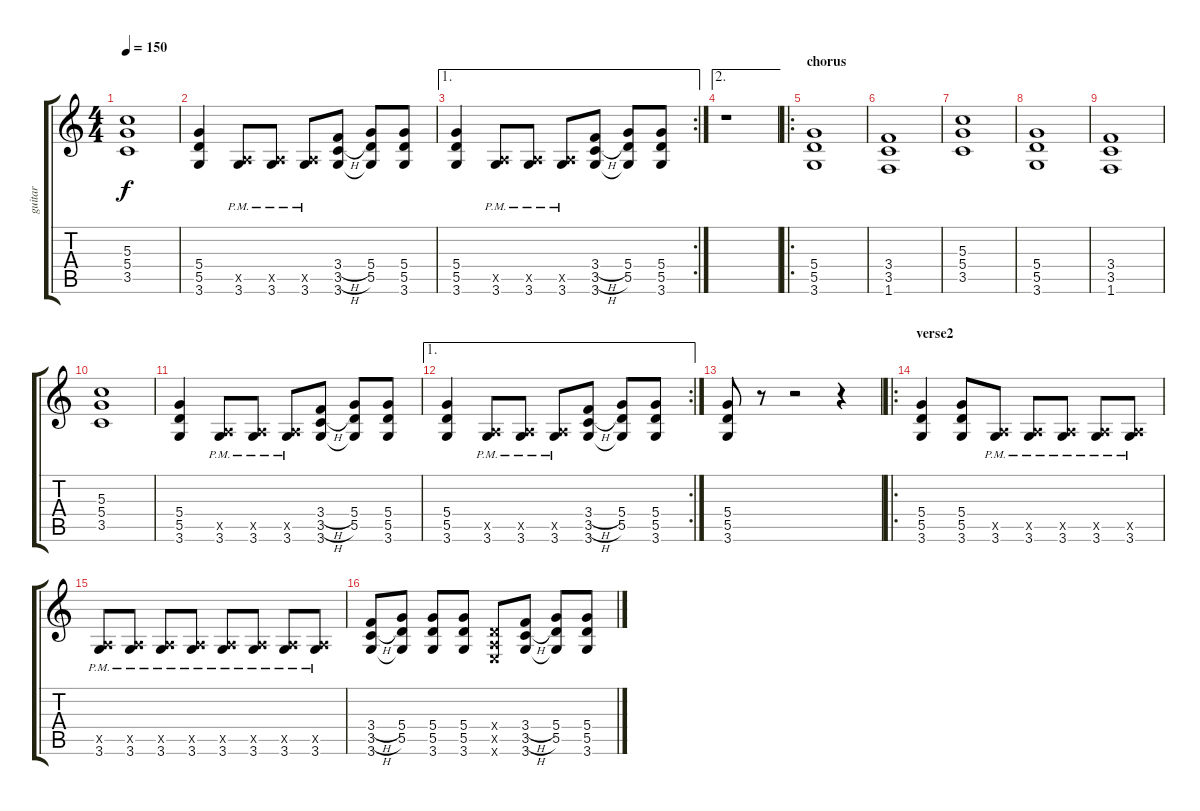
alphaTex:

\track ("guitar" "guitar") {instrument distortionguitar}
\staff {score tabs}
\tuning (E4 B3 G3 D3 A2 E2) {hide}
\ts (4 4)
\tempo 150
\clef g2
\ks c
(5.3 5.4 3.5).1{dy f} |
(5.4 5.5 3.6).4 (0.5{x} 3.6{pm}).8 (0.5{x} 3.6{pm}).8 (0.5{x} 3.6{pm}).8 (3.4{h} 3.5{h} 3.6).8 (5.4 5.5 3.6{t}).8 (5.4 5.5 3.6).8 |
\ae 1
\rc 2
(5.4 5.5 3.6).4 (0.5{x} 3.6{pm}).8 (0.5{x} 3.6{pm}).8 (0.5{x} 3.6{pm}).8 (3.4{h} 3.5{h} 3.6).8 (5.4 5.5 3.6{t}).8 (5.4 5.5 3.6).8 |
\ae 2
r.1 |
\ro
\section ("" "chorus")
(5.4 5.5 3.6).1 |
(3.4 3.5 1.6).1 |
(5.3 5.4 3.5).1 |
(5.4 5.5 3.6).1 |
(3.4 3.5 1.6).1 |
(5.3 5.4 3.5).1 |
(5.4 5.5 3.6).4 (0.5{x} 3.6{pm}).8 (0.5{x} 3.6{pm}).8 (0.5{x} 3.6{pm}).8 (3.4{h} 3.5{h} 3.6).8 (5.4 5.5 3.6{t}).8 (5.4 5.5 3.6).8 |
\ae 1
\rc 2
(5.4 5.5 3.6).4 (0.5{x} 3.6{pm}).8 (0.5{x} 3.6{pm}).8 (0.5{x} 3.6{pm}).8 (3.4{h} 3.5{h} 3.6).8 (5.4 5.5 3.6{t}).8 (5.4 5.5 3.6).8 |
(5.4 5.5 3.6).8 r.8 r.2 r.4 |
\ro
\section ("" "verse2")
(5.4 5.5 3.6).4 (5.4 5.5 3.6).8 (0.5{x} 3.6{pm}).8 (0.5{x} 3.6{pm}).8 (0.5{x} 3.6{pm}).8 (0.5{x} 3.6{pm}).8 (0.5{x} 3.6{pm}).8 |
(0.5{x} 3.6{pm}).8 (0.5{x} 3.6{pm}).8 (0.5{x} 3.6{pm}).8 (0.5{x} 3.6{pm}).8 (0.5{x} 3.6{pm}).8 (0.5{x} 3.6{pm}).8 (0.5{x} 3.6{pm}).8 (0.5{x} 3.6{pm}).8 |
(3.4{h} 3.5{h} 3.6).8 (5.4 5.5 3.6{t}).8 (5.4 5.5 3.6).8 (5.4 5.5 3.6).8 (0.4{x} 0.5{x} 0.6{x}).8 (3.4{h} 3.5{h} 3.6).8 (5.4 5.5 3.6{t}).8 (5.4 5.5 3.6).8
